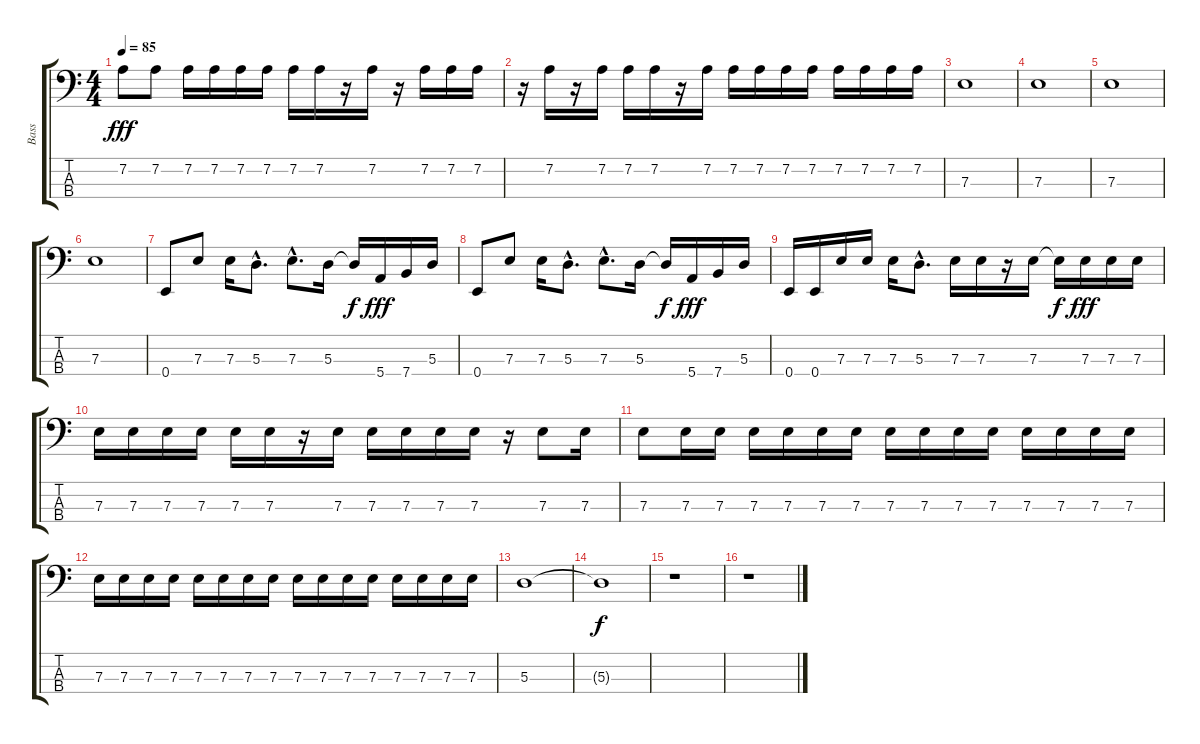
\track ("Bass" "Bass") {instrument electricbassfinger}
\staff {score tabs}
\tuning (G2 D2 A1 E1) {hide}
\ts (4 4)
\tempo 85
\clef f4
\ks c
7.2.8{dy fff} 7.2.8 7.2.16 7.2.16 7.2.16 7.2.16 7.2.16 7.2.16 r.16 7.2.16 r.16 7.2.16 7.2.16 7.2.16 |
r.16 7.2.16 r.16 7.2.16 7.2.16 7.2.16 r.16 7.2.16 7.2.16 7.2.16 7.2.16 7.2.16 7.2.16 7.2.16 7.2.16 7.2.16 |
7.3.1 |
7.3.1 |
7.3.1 |
7.3.1 |
0.4.8 7.3.8 7.3.16 5.3{hac}.8{d} 7.3{hac}.8{d} 5.3.16 5.3{t}.16{dy f} 5.4.16{dy fff} 7.4.16 5.3.16 |
0.4.8 7.3.8 7.3.16 5.3{hac}.8{d} 7.3{hac}.8{d} 5.3.16 5.3{t}.16{dy f} 5.4.16{dy fff} 7.4.16 5.3.16 |
0.4.16 0.4.16 7.3.16 7.3.16 7.3.16 5.3{hac}.8{d} 7.3.16 7.3.16 r.16 7.3.16 7.3{t}.16{dy f} 7.3.16{dy fff} 7.3.16 7.3.16 |
7.3.16 7.3.16 7.3.16 7.3.16 7.3.16 7.3.16 r.16 7.3.16 7.3.16 7.3.16 7.3.16 7.3.16 r.16 7.3.8 7.3.16 |
7.3.8 7.3.16 7.3.16 7.3.16 7.3.16 7.3.16 7.3.16 7.3.16 7.3.16 7.3.16 7.3.16 7.3.16 7.3.16 7.3.16 7.3.16 |
7.3.16 7.3.16 7.3.16 7.3.16 7.3.16 7.3.16 7.3.16 7.3.16 7.3.16 7.3.16 7.3.16 7.3.16 7.3.16 7.3.16 7.3.16 7.3.16 |
5.3.1 |
5.3{t}.1{dy f} |
r.1 |
r.1
